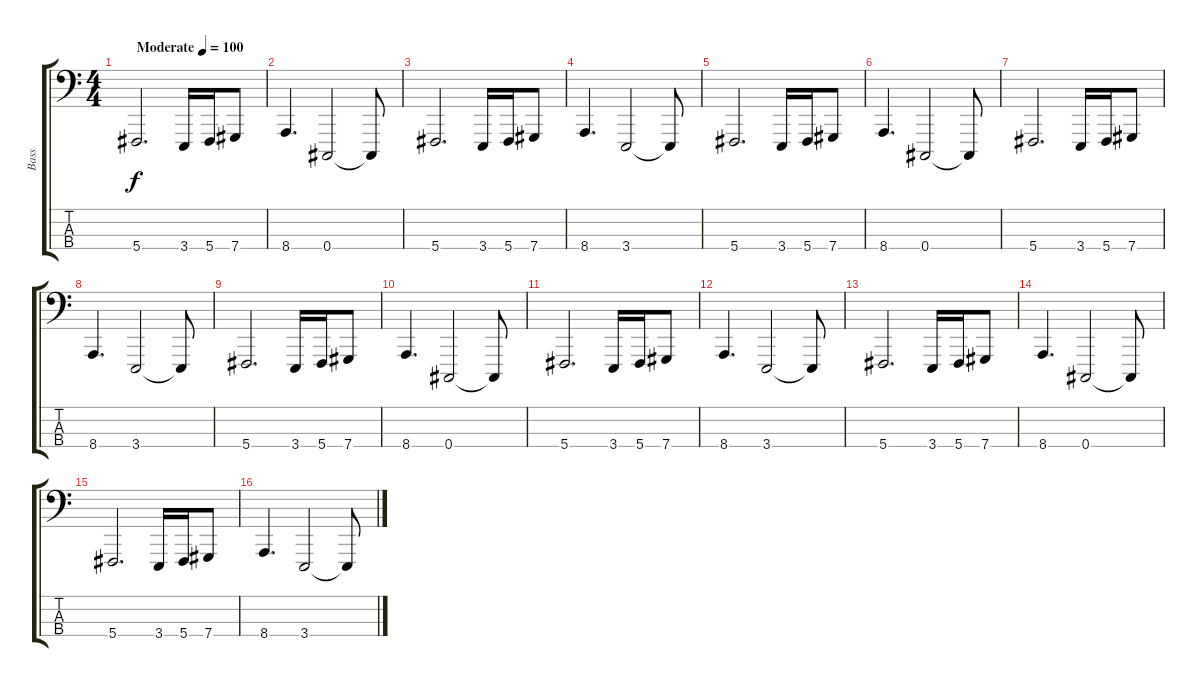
\track ("Bass" "Bass") {instrument lead2sawtooth}
\staff {score tabs}
\tuning (Gb2 Db2 Ab1 Db1) {hide}
\ts (4 4)
\tempo (100 "Moderate")
\clef f4
\ks c
5.4.2{d dy f instrument lead2sawtooth} 3.4.16 5.4.16 7.4.8 |
8.4.4{d} 0.4.2 0.4{t}.8 |
5.4.2{d} 3.4.16 5.4.16 7.4.8 |
8.4.4{d} 3.4.2 3.4{t}.8 |
5.4.2{d} 3.4.16 5.4.16 7.4.8 |
8.4.4{d} 0.4.2 0.4{t}.8 |
5.4.2{d} 3.4.16 5.4.16 7.4.8 |
8.4.4{d} 3.4.2 3.4{t}.8 |
5.4.2{d} 3.4.16 5.4.16 7.4.8 |
8.4.4{d} 0.4.2 0.4{t}.8 |
5.4.2{d} 3.4.16 5.4.16 7.4.8 |
8.4.4{d} 3.4.2 3.4{t}.8 |
5.4.2{d} 3.4.16 5.4.16 7.4.8 |
8.4.4{d} 0.4.2 0.4{t}.8 |
5.4.2{d} 3.4.16 5.4.16 7.4.8 |
8.4.4{d} 3.4.2 3.4{t}.8
